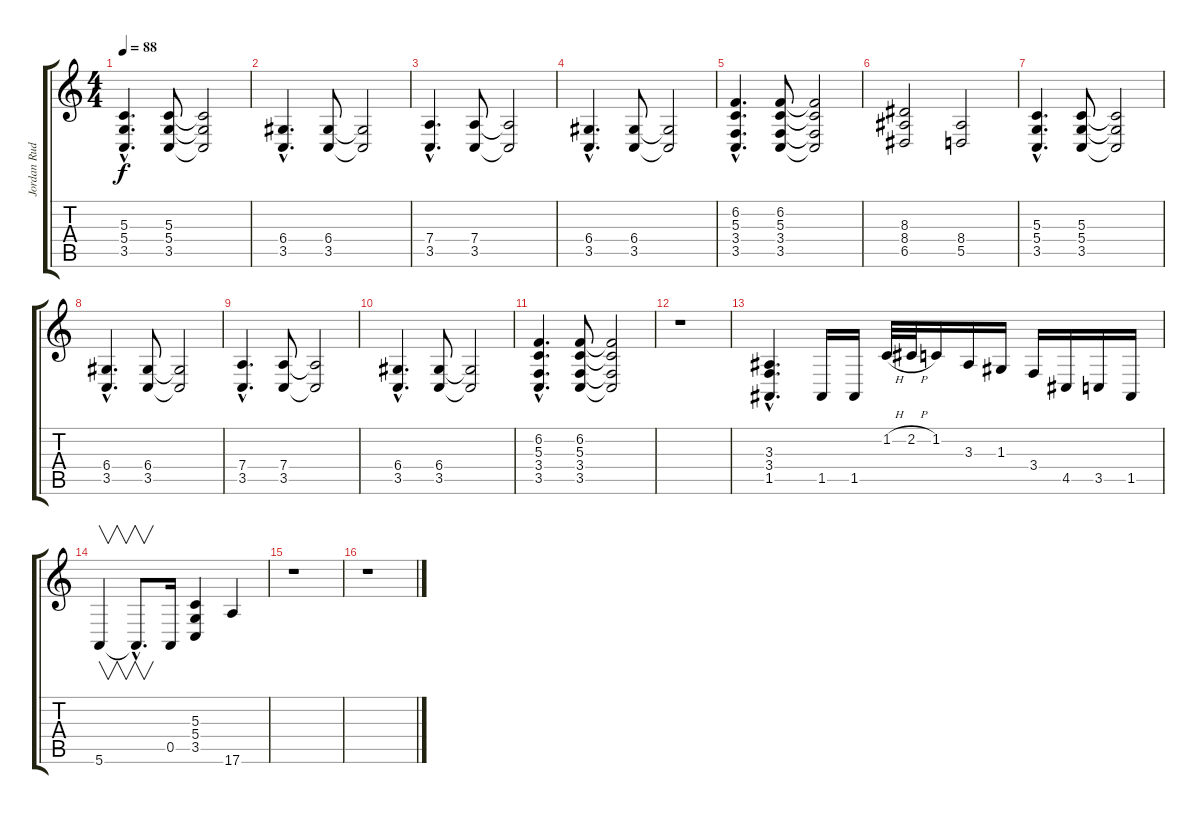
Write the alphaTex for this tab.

\track ("Jordan Rudess - Keyboard" "Jordan Rud") {instrument sitar}
\staff {score tabs}
\tuning (E4 B3 G3 D3 A2 E2) {hide}
\ts (4 4)
\tempo 88
\clef g2
\ks c
(5.3{hac} 5.4{hac} 3.5{hac}).4{d dy f} (5.3 5.4 3.5).8 (5.3{t} 5.4{t} 3.5{t}).2 |
(6.4{hac} 3.5{hac}).4{d} (6.4 3.5).8 (6.4{t} 3.5{t}).2 |
(7.4{hac} 3.5{hac}).4{d} (7.4 3.5).8 (7.4{t} 3.5{t}).2 |
(6.4{hac} 3.5{hac}).4{d} (6.4 3.5).8 (6.4{t} 3.5{t}).2 |
(6.2{hac} 5.3{hac} 3.4{hac} 3.5{hac}).4{d} (6.2 5.3 3.4 3.5).8 (6.2{t} 5.3{t} 3.4{t} 3.5{t}).2 |
(8.3 8.4 6.5).2 (8.4 5.5).2 |
(5.3{hac} 5.4{hac} 3.5{hac}).4{d} (5.3 5.4 3.5).8 (5.3{t} 5.4{t} 3.5{t}).2 |
(6.4{hac} 3.5{hac}).4{d} (6.4 3.5).8 (6.4{t} 3.5{t}).2 |
(7.4{hac} 3.5{hac}).4{d} (7.4 3.5).8 (7.4{t} 3.5{t}).2 |
(6.4{hac} 3.5{hac}).4{d} (6.4 3.5).8 (6.4{t} 3.5{t}).2 |
(6.2{hac} 5.3{hac} 3.4{hac} 3.5{hac}).4{d} (6.2 5.3 3.4 3.5).8 (6.2{t} 5.3{t} 3.4{t} 3.5{t}).2 |
r.1 |
(3.3{hac} 3.4{hac} 1.5{hac}).4{d} 1.5.16 1.5.16 1.2{h}.32 2.2{h}.32 1.2.16 3.3.16 1.3.16 3.4.16 4.5.16 3.5.16 1.5.16 |
5.6.4{v} 5.6{hac t}.8{v d} 0.5.16 (5.3 5.4 3.5).4 17.6.4 |
r.1 |
r.1
